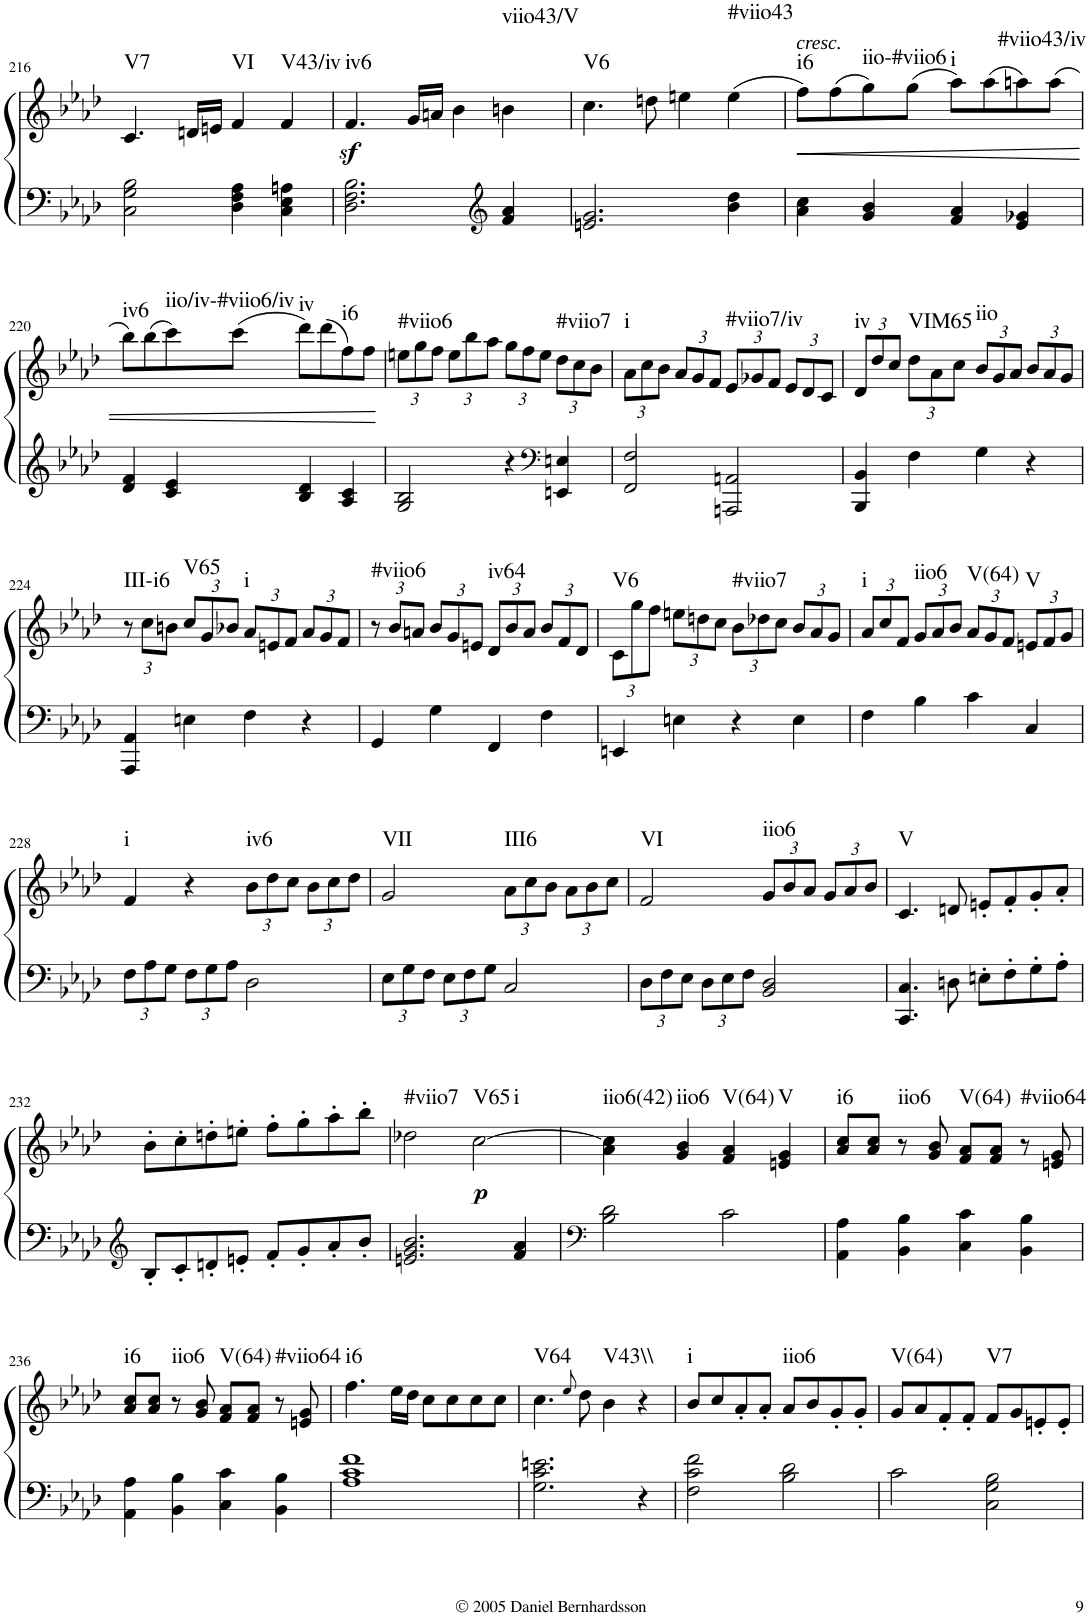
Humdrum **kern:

**kern	**kern	**dynam	**harte
*part1	*part1	*part1	*part1
*staff2	*staff1	*staff1/2	*
*I"Piano	*	*	*
*I'Pno.	*	*	*
!!LO:PB:g=z
*clefF4	*clefG2	*	*
*k[b-e-a-d-]	*k[b-e-a-d-]	*	*
*M4/4	*M4/4	*	*
*met(c)	*met(c)	*	*
=216	=216	=216	=216
!	!	!	!LO:H:kt=V7
2C\ 2G\ 2B-\	4.c/	.	N
.	16dn/LL	.	.
.	16en/JJ	.	.
!	!	!	!LO:H:kt=VI
4D-\ 4F\ 4A-\	4f/	.	N
!	!	!	!LO:H:kt=V43/iv
4C\ 4E-\ 4An\	4f/	.	N
=217	=217	=217	=217
!	!	!LO:DY:b	!LO:H:kt=iv6
2.D-\ 2.F\ 2.B-\	4.f/	sf	N
.	16g/LL	.	.
.	16an/JJ	.	.
.	4b-\	.	.
*clefG2	*	*	*
!	!	!	!LO:H:kt=viio43/V
4f/ 4a-/	4bn\	.	N
=218	=218	=218	=218
!	!	!	!LO:H:kt=V6
2.en/ 2.g/	4.cc\	.	N
.	8ddn\	.	.
.	4een\	.	.
!	!	!	!LO:H:kt=#viio43
4b-\ 4dd-\	(4ee\	.	N
=219	=219	=219	=219
!	!LO:TX:a:i:t=cresc.	!	!
!	!	!LO:HP:b	!LO:H:kt=i6
4a-\ 4cc\	8ff\L)	<	N
.	(8ff\	.	.
!	!	!	!LO:H:kt=iio-#viio6
4g/ 4b-/	8gg\)	.	N
.	(8gg\J	.	.
!	!	!	!LO:H:kt=i
4f/ 4a-/	8aa-\L)	.	N
.	(8aa-\	.	.
!	!	!	!LO:H:kt=#viio43/iv
4e-/ 4g-X/	8aan\)	.	N
.	(8aa\J	.	.
!!LO:LB:g=z
=220	=220	=220	=220
!	!	!	!LO:H:kt=iv6
4d-/ 4f/	8bb-\L)	.	N
.	(8bb-\	.	.
!	!	!	!LO:H:kt=iio/iv-#viio6/iv
4c/ 4e-/	8ccc\)	.	N
.	(8ccc\J	.	.
!	!	!	!LO:H:kt=iv
4B-/ 4d-/	8ddd-\L)	.	N
.	(8ddd-\	.	.
!	!	!	!LO:H:kt=i6
4A-/ 4c/	8ff\)	.	N
.	8ff\J	.	.
.	.	[	.
=221	=221	=221	=221
*	*Xbrackettup	*	*
!	!	!	!LO:H:kt=#viio6
2G/ 2B-/	12een\L	.	N
.	12gg\	.	.
.	12ff\J	.	.
.	12ee\L	.	.
.	12bb-\	.	.
.	12aa-\J	.	.
4r	12gg\L	.	.
.	12ff\	.	.
.	12ee\J	.	.
*clefF4	*	*	*
!	!	!	!LO:H:kt=#viio7
4EEn/ 4En/	12dd-\L	.	N
.	12cc\	.	.
.	12b-\J	.	.
=222	=222	=222	=222
!	!	!	!LO:H:kt=i
2FF/ 2F/	12a-\L	.	N
.	12cc\	.	.
.	12b-\J	.	.
.	12a-/L	.	.
.	12g/	.	.
.	12f/J	.	.
!	!	!	!LO:H:kt=#viio7/iv
2AAAn/ 2AAn/	12e-/L	.	N
.	12g-X/	.	.
.	12f/J	.	.
.	12e-/L	.	.
.	12d-/	.	.
.	12c/J	.	.
=223	=223	=223	=223
!	!	!	!LO:H:kt=iv
4BBB-/ 4BB-/	12d-/L	.	N
.	12dd-/	.	.
.	12cc/J	.	.
!	!	!	!LO:H:kt=VIM65
4F\	12dd-\L	.	N
.	12a-\	.	.
.	12cc\J	.	.
!	!	!	!LO:H:kt=iio
4G\	12b-/L	.	N
.	12g/	.	.
.	12a-/J	.	.
4r	12b-/L	.	.
.	12a-/	.	.
.	12g/J	.	.
!!LO:LB:g=z
=224	=224	=224	=224
!	!	!	!LO:H:kt=III-i6
4AAA-/ 4AA-/	12r	.	N
.	12cc\L	.	.
.	12bn\J	.	.
!	!	!	!LO:H:kt=V65
4En\	12cc/L	.	N
.	12g/	.	.
.	12b-X/J	.	.
!	!	!	!LO:H:kt=i
4F\	12a-/L	.	N
.	12en/	.	.
.	12f/J	.	.
4r	12a-/L	.	.
.	12g/	.	.
.	12f/J	.	.
=225	=225	=225	=225
!	!	!	!LO:H:kt=#viio6
4GG/	12r	.	N
.	12b-/L	.	.
.	12an/J	.	.
4G\	12b-/L	.	.
.	12g/	.	.
.	12en/J	.	.
!	!	!	!LO:H:kt=iv64
4FF/	12d-/L	.	N
.	12b-/	.	.
.	12a/J	.	.
4F\	12b-/L	.	.
.	12f/	.	.
.	12d-/J	.	.
=226	=226	=226	=226
!	!	!	!LO:H:kt=V6
4EEn/	12c\L	.	N
.	12gg\	.	.
.	12ff\J	.	.
4En\	12een\L	.	.
.	12ddn\	.	.
.	12cc\J	.	.
!	!	!	!LO:H:kt=#viio7
4r	12b-\L	.	N
.	12dd-X\	.	.
.	12cc\J	.	.
4E\	12b-/L	.	.
.	12a-/	.	.
.	12g/J	.	.
=227	=227	=227	=227
!	!	!	!LO:H:kt=i
4F\	12a-/L	.	N
.	12cc/	.	.
.	12f/J	.	.
!	!	!	!LO:H:kt=iio6
4B-\	12g/L	.	N
.	12a-/	.	.
.	12b-/J	.	.
!	!	!	!LO:H:kt=V(64)
4c\	12a-/L	.	N
.	12g/	.	.
.	12f/J	.	.
!	!	!	!LO:H:kt=V
4C/	12en/L	.	N
.	12f/	.	.
.	12g/J	.	.
!!LO:LB:g=z
=228	=228	=228	=228
*Xbrackettup	*	*	*
!	!	!	!LO:H:kt=i
12F\L	4f/	.	N
12A-\	.	.	.
12G\J	.	.	.
12F\L	4r	.	.
12G\	.	.	.
12A-\J	.	.	.
!	!	!	!LO:H:kt=iv6
2D-\	12b-\L	.	N
.	12dd-\	.	.
.	12cc\J	.	.
.	12b-\L	.	.
.	12cc\	.	.
.	12dd-\J	.	.
=229	=229	=229	=229
!	!	!	!LO:H:kt=VII
12E-\L	2g/	.	N
12G\	.	.	.
12F\J	.	.	.
12E-\L	.	.	.
12F\	.	.	.
12G\J	.	.	.
!	!	!	!LO:H:kt=III6
2C/	12a-\L	.	N
.	12cc\	.	.
.	12b-\J	.	.
.	12a-\L	.	.
.	12b-\	.	.
.	12cc\J	.	.
=230	=230	=230	=230
!	!	!	!LO:H:kt=VI
12D-\L	2f/	.	N
12F\	.	.	.
12E-\J	.	.	.
12D-\L	.	.	.
12E-\	.	.	.
12F\J	.	.	.
!	!	!	!LO:H:kt=iio6
2BB-/ 2D-/	12g/L	.	N
.	12b-/	.	.
.	12a-/J	.	.
.	12g/L	.	.
.	12a-/	.	.
.	12b-/J	.	.
=231	=231	=231	=231
!	!	!	!LO:H:kt=V
4.CC/ 4.C/	4.c/	.	N
8Dn\	8dn/	.	.
8En'\L	8en'/L	.	.
8F'\	8f'/	.	.
8G'\	8g'/	.	.
8A-'\J	8a-'/J	.	.
!!LO:LB:g=z
=232	=232	=232	=232
*clefG2	*	*	*
8B-'/L	8b-'\L	.	.
8c'/	8cc'\	.	.
8dn'/	8ddn'\	.	.
8en'/J	8een'\J	.	.
8f'/L	8ff'\L	.	.
8g'/	8gg'\	.	.
8a-'/	8aa-'\	.	.
8b-'/J	8bb-'\J	.	.
=233	=233	=233	=233
!	!	!	!LO:H:kt=#viio7
2.en/ 2.g/ 2.b-/	2dd-X\	.	N
!	!	!LO:DY:b	!LO:H:n=1:kt=V65
!	!	!	!LO:H:n=2:kt=i
.	[2cc\	p	N N
4f/ 4a-/	.	.	.
=234	=234	=234	=234
*clefF4	*	*	*
!	!	!	!LO:H:kt=iio6(42)
2B-\ 2d-\	4a-\ 4cc\]	.	N
!	!	!	!LO:H:kt=iio6
.	4g/ 4b-/	.	N
!	!	!	!LO:H:kt=V(64)
2c\	4f/ 4a-/	.	N
!	!	!	!LO:H:kt=V
.	4en/ 4g/	.	N
=235	=235	=235	=235
!	!	!	!LO:H:kt=i6
4AA-\ 4A-\	8a-/ 8cc/L	.	N
.	8a-/ 8cc/J	.	.
!	!	!	!LO:H:kt=iio6
4BB-\ 4B-\	8r	.	N
.	8g/ 8b-/	.	.
!	!	!	!LO:H:kt=V(64)
4C\ 4c\	8f/ 8a-/L	.	N
.	8f/ 8a-/J	.	.
!	!	!	!LO:H:kt=#viio64
4BB-\ 4B-\	8r	.	N
.	8en/ 8g/	.	.
!!LO:LB:g=z
=236	=236	=236	=236
!	!	!	!LO:H:kt=i6
4AA-\ 4A-\	8a-/ 8cc/L	.	N
.	8a-/ 8cc/J	.	.
!	!	!	!LO:H:kt=iio6
4BB-\ 4B-\	8r	.	N
.	8g/ 8b-/	.	.
!	!	!	!LO:H:kt=V(64)
4C\ 4c\	8f/ 8a-/L	.	N
.	8f/ 8a-/J	.	.
!	!	!	!LO:H:kt=#viio64
4BB-\ 4B-\	8r	.	N
.	8en/ 8g/	.	.
=237	=237	=237	=237
!	!	!	!LO:H:kt=i6
1A- 1c 1f	4.ff\	.	N
.	16ee-\LL	.	.
.	16dd-\JJ	.	.
.	8cc\L	.	.
.	8cc\	.	.
.	8cc\	.	.
.	8cc\J	.	.
=238	=238	=238	=238
!	!	!	!LO:H:kt=V64
2.G\ 2.c\ 2.en\	4.cc\	.	N
.	8qee-/	.	.
.	8dd-\	.	.
!	!	!	!LO:H:kt=V43\\
.	4b-\	.	N
4r	4r	.	.
=239	=239	=239	=239
!	!	!	!LO:H:kt=i
2F\ 2c\ 2f\	8b-/L	.	N
.	8cc/	.	.
.	8a-'/	.	.
.	8a-'/J	.	.
!	!	!	!LO:H:kt=iio6
2B-\ 2d-\	8a-/L	.	N
.	8b-/	.	.
.	8g'/	.	.
.	8g'/J	.	.
=240	=240	=240	=240
!	!	!	!LO:H:kt=V(64)
2c\	8g/L	.	N
.	8a-/	.	.
.	8f'/	.	.
.	8f'/J	.	.
!	!	!	!LO:H:kt=V7
2C\ 2G\ 2B-\	8f/L	.	N
.	8g/	.	.
.	8en'/	.	.
.	8e'/J	.	.
=	=	=	=
*-	*-	*-	*-
